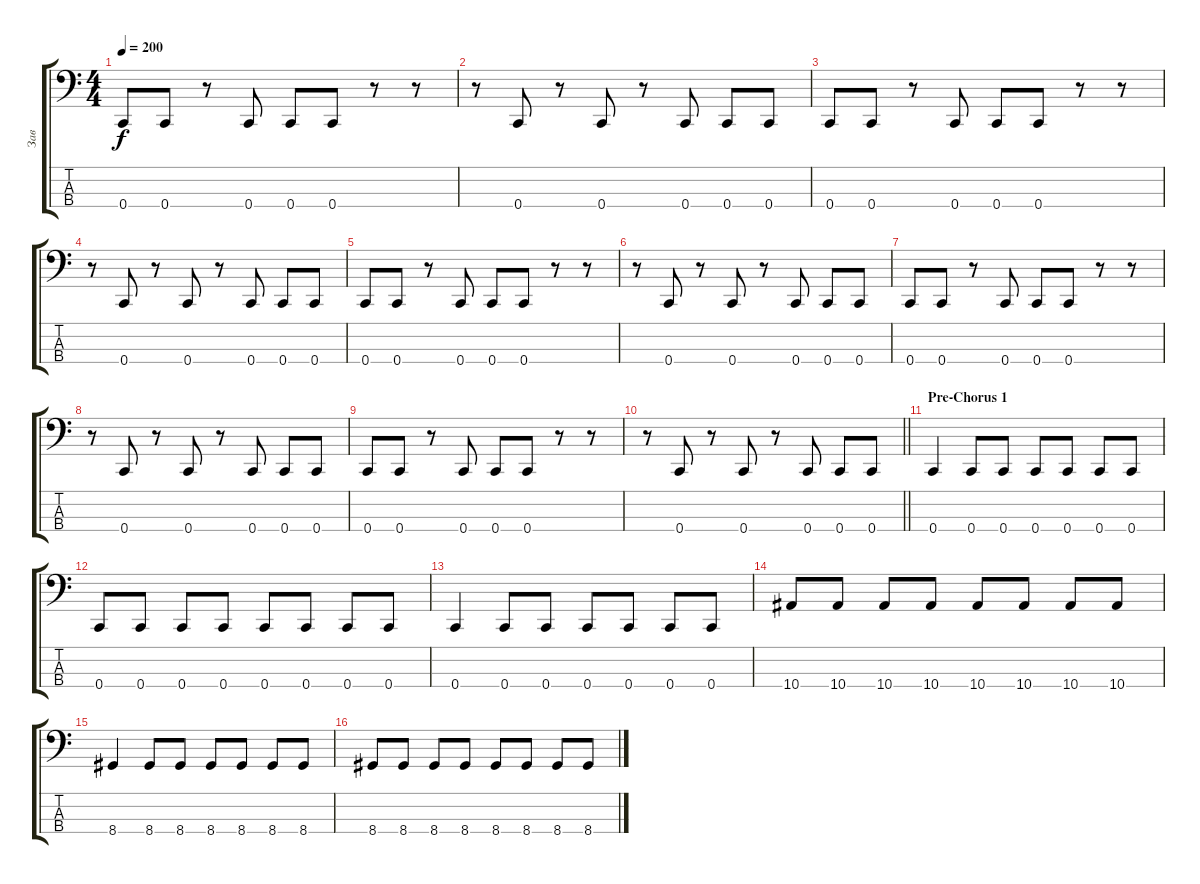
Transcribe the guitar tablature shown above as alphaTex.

\track ("Зав" "Зав") {instrument electricbasspick}
\staff {score tabs}
\tuning (F2 C2 G1 C1) {hide}
\ts (4 4)
\tempo 200
\clef f4
\ks c
0.4.8{dy f} 0.4.8 r.8 0.4.8 0.4.8 0.4.8 r.8 r.8 |
r.8 0.4.8 r.8 0.4.8 r.8 0.4.8 0.4.8 0.4.8 |
0.4.8 0.4.8 r.8 0.4.8 0.4.8 0.4.8 r.8 r.8 |
r.8 0.4.8 r.8 0.4.8 r.8 0.4.8 0.4.8 0.4.8 |
0.4.8 0.4.8 r.8 0.4.8 0.4.8 0.4.8 r.8 r.8 |
r.8 0.4.8 r.8 0.4.8 r.8 0.4.8 0.4.8 0.4.8 |
0.4.8 0.4.8 r.8 0.4.8 0.4.8 0.4.8 r.8 r.8 |
r.8 0.4.8 r.8 0.4.8 r.8 0.4.8 0.4.8 0.4.8 |
0.4.8 0.4.8 r.8 0.4.8 0.4.8 0.4.8 r.8 r.8 |
\barLineRight lightlight
r.8 0.4.8 r.8 0.4.8 r.8 0.4.8 0.4.8 0.4.8 |
\section ("" "Pre-Chorus 1")
0.4.4 0.4.8 0.4.8 0.4.8 0.4.8 0.4.8 0.4.8 |
0.4.8 0.4.8 0.4.8 0.4.8 0.4.8 0.4.8 0.4.8 0.4.8 |
0.4.4 0.4.8 0.4.8 0.4.8 0.4.8 0.4.8 0.4.8 |
10.4.8 10.4.8 10.4.8 10.4.8 10.4.8 10.4.8 10.4.8 10.4.8 |
8.4.4 8.4.8 8.4.8 8.4.8 8.4.8 8.4.8 8.4.8 |
8.4.8 8.4.8 8.4.8 8.4.8 8.4.8 8.4.8 8.4.8 8.4.8
